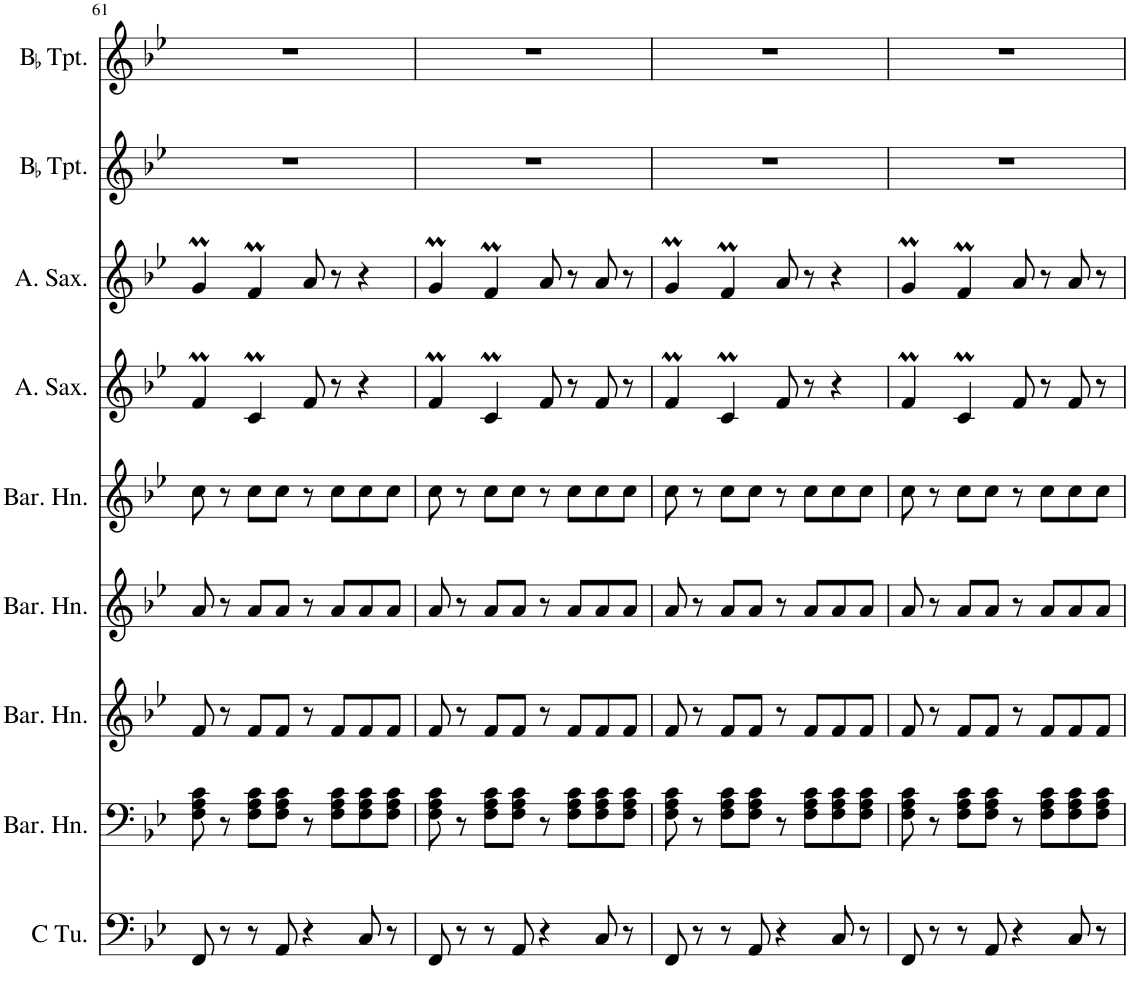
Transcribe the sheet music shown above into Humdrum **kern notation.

**kern	**kern	**kern	**kern	**kern	**kern	**kern	**kern	**kern
*part9	*part8	*part7	*part6	*part5	*part4	*part3	*part2	*part1
*staff9	*staff8	*staff7	*staff6	*staff5	*staff4	*staff3	*staff2	*staff1
*I"C Tuba	*I"Baritone Horn	*I"Baritone Horn	*I"Baritone Horn	*I"Baritone Horn	*I"Alto Saxophone	*I"Alto Saxophone	*I"BaccidentalFlat Trumpet	*I"BaccidentalFlat Trumpet
*I'C Tu.	*I'Bar. Hn.	*I'Bar. Hn.	*I'Bar. Hn.	*I'Bar. Hn.	*I'A. Sax.	*I'A. Sax.	*I'BaccidentalFlat Tpt.	*I'BaccidentalFlat Tpt.
!!LO:PB:g=z
*clefF4	*clefF4	*clefG2	*clefG2	*clefG2	*clefG2	*clefG2	*clefG2	*clefG2
*	*ITrd4c7	*ITrd4c7	*ITrd4c7	*ITrd4c7	*ITrd5c9	*ITrd5c9	*ITrd1c2	*ITrd1c2
*k[b-e-]	*k[b-e-]	*k[b-e-]	*k[b-e-]	*k[b-e-]	*k[b-e-]	*k[b-e-]	*k[b-e-]	*k[b-e-]
*M2/2	*M2/2	*M2/2	*M2/2	*M2/2	*M2/2	*M2/2	*M2/2	*M2/2
=61	=61	=61	=61	=61	=61	=61	=61	=61
8FF/	8F\ 8A\ 8c\	8f/	8a/	8cc\	4fM/	4gM/	1r	1r
8r	8r	8r	8r	8r	.	.	.	.
8r	8F\ 8A\ 8c\L	8f/L	8a/L	8cc\L	4cM/	4fM/	.	.
8AA/	8F\ 8A\ 8c\J	8f/J	8a/J	8cc\J	.	.	.	.
4r	8r	8r	8r	8r	8f/	8a/	.	.
.	8F\ 8A\ 8c\L	8f/L	8a/L	8cc\L	8r	8r	.	.
8C/	8F\ 8A\ 8c\	8f/	8a/	8cc\	4r	4r	.	.
8r	8F\ 8A\ 8c\J	8f/J	8a/J	8cc\J	.	.	.	.
=62	=62	=62	=62	=62	=62	=62	=62	=62
8FF/	8F\ 8A\ 8c\	8f/	8a/	8cc\	4fM/	4gM/	1r	1r
8r	8r	8r	8r	8r	.	.	.	.
8r	8F\ 8A\ 8c\L	8f/L	8a/L	8cc\L	4cM/	4fM/	.	.
8AA/	8F\ 8A\ 8c\J	8f/J	8a/J	8cc\J	.	.	.	.
4r	8r	8r	8r	8r	8f/	8a/	.	.
.	8F\ 8A\ 8c\L	8f/L	8a/L	8cc\L	8r	8r	.	.
8C/	8F\ 8A\ 8c\	8f/	8a/	8cc\	8f/	8a/	.	.
8r	8F\ 8A\ 8c\J	8f/J	8a/J	8cc\J	8r	8r	.	.
=63	=63	=63	=63	=63	=63	=63	=63	=63
8FF/	8F\ 8A\ 8c\	8f/	8a/	8cc\	4fM/	4gM/	1r	1r
8r	8r	8r	8r	8r	.	.	.	.
8r	8F\ 8A\ 8c\L	8f/L	8a/L	8cc\L	4cM/	4fM/	.	.
8AA/	8F\ 8A\ 8c\J	8f/J	8a/J	8cc\J	.	.	.	.
4r	8r	8r	8r	8r	8f/	8a/	.	.
.	8F\ 8A\ 8c\L	8f/L	8a/L	8cc\L	8r	8r	.	.
8C/	8F\ 8A\ 8c\	8f/	8a/	8cc\	4r	4r	.	.
8r	8F\ 8A\ 8c\J	8f/J	8a/J	8cc\J	.	.	.	.
=64	=64	=64	=64	=64	=64	=64	=64	=64
8FF/	8F\ 8A\ 8c\	8f/	8a/	8cc\	4fM/	4gM/	1r	1r
8r	8r	8r	8r	8r	.	.	.	.
8r	8F\ 8A\ 8c\L	8f/L	8a/L	8cc\L	4cM/	4fM/	.	.
8AA/	8F\ 8A\ 8c\J	8f/J	8a/J	8cc\J	.	.	.	.
4r	8r	8r	8r	8r	8f/	8a/	.	.
.	8F\ 8A\ 8c\L	8f/L	8a/L	8cc\L	8r	8r	.	.
8C/	8F\ 8A\ 8c\	8f/	8a/	8cc\	8f/	8a/	.	.
8r	8F\ 8A\ 8c\J	8f/J	8a/J	8cc\J	8r	8r	.	.
=	=	=	=	=	=	=	=	=
*-	*-	*-	*-	*-	*-	*-	*-	*-
